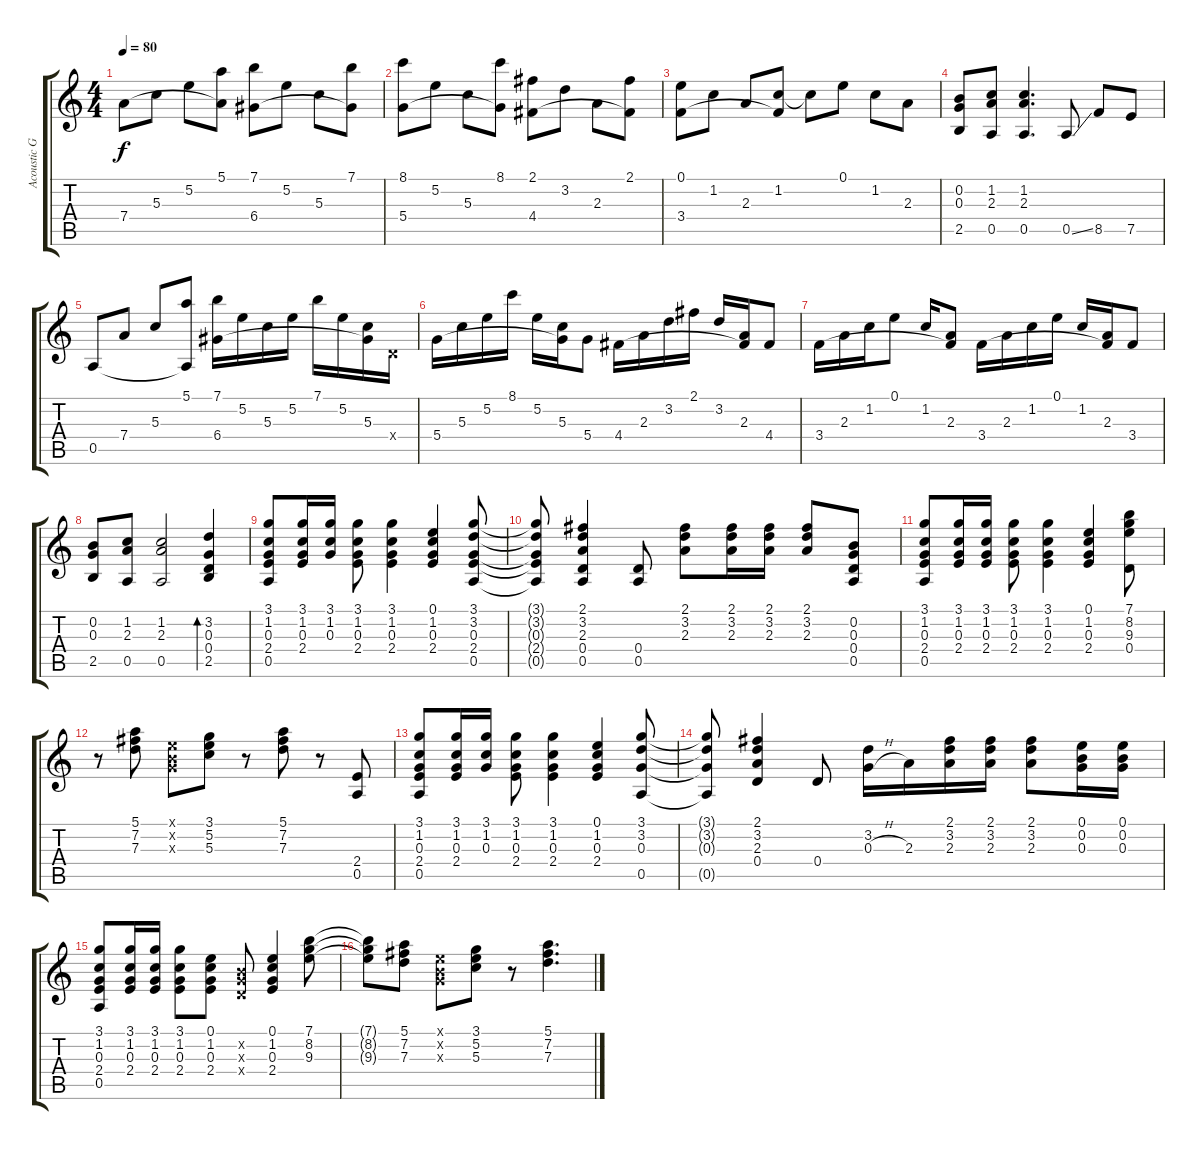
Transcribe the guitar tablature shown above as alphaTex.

\track ("Acoustic Gutar - Jimmy Page" "Acoustic G") {instrument acousticguitarsteel}
\staff {score tabs}
\tuning (E4 B3 G3 D3 A2 E2) {hide}
\ts (4 4)
\tempo 80
\clef g2
\ks c
7.4.8{dy f} 5.3.8 5.2.8 (5.1 7.4{t}).8 (7.1 6.4).8 5.2.8 5.3.8 (7.1 6.4{t}).8 |
(8.1 5.4).8 5.2.8 5.3.8 (8.1 5.4{t}).8 (2.1 4.4).8 3.2.8 2.3.8 (2.1 4.4{t}).8 |
(0.1 3.4).8 1.2.8 2.3.8 (1.2 3.4{t}).8 1.2{t}.8 0.1.8 1.2.8 2.3.8 |
(0.2 0.3 2.5).8 (1.2 2.3 0.5).8 (1.2 2.3 0.5).4{d} 0.5{ss}.8 8.5.8 7.5.8 |
0.5.8 7.4.8 5.3.8 (5.1 0.5{t}).8 (7.1 6.4).16 5.2.16 5.3.16 5.2.16 7.1.16 5.2.16 (5.3 6.4{t}).16 0.4{x}.16 |
5.4.16 5.3.16 5.2.16 8.1.16 5.2.16 (5.3 5.4{t}).16 5.4.8 4.4.16 2.3.16 3.2.16 2.1.16 3.2.16 (2.3 4.4{t}).16 4.4.8 |
3.4.16 2.3.16 1.2.16 0.1.8 1.2.16 (2.3 3.4{t}).8 3.4.16 2.3.16 1.2.16 0.1.16 1.2.16 (2.3 3.4{t}).16 3.4.8 |
(0.2 0.3 2.5).8 (1.2 2.3 0.5).8 (1.2 2.3 0.5).2 (3.2 0.3 0.4 2.5).4{bd 60} |
(3.1 1.2 0.3 2.4 0.5).8 (3.1 1.2 0.3 2.4).16 (3.1 1.2 0.3).16 (3.1 1.2 0.3 2.4).8 (3.1 1.2 0.3 2.4).4 (0.1 1.2 0.3 2.4).4 (3.1 3.2 0.3 2.4 0.5).8 |
(3.1{t} 3.2{t} 0.3{t} 2.4{t} 0.5{t}).8 (2.1 3.2 2.3 0.4 0.5).4 (0.4 0.5).8 (2.1 3.2 2.3).8 (2.1 3.2 2.3).16 (2.1 3.2 2.3).16 (2.1 3.2 2.3).8 (0.2 0.3 0.4 0.5).8 |
(3.1 1.2 0.3 2.4 0.5).8 (3.1 1.2 0.3 2.4).16 (3.1 1.2 0.3 2.4).16 (3.1 1.2 0.3 2.4).8 (3.1 1.2 0.3 2.4).4 (0.1 1.2 0.3 2.4).4 (7.1 8.2 9.3 0.4).8 |
r.8 (5.1 7.2 7.3).8 (0.1{x} 0.2{x} 0.3{x}).8 (3.1 5.2 5.3).8 r.8 (5.1 7.2 7.3).8 r.8 (2.4 0.5).8 |
(3.1 1.2 0.3 2.4 0.5).8 (3.1 1.2 0.3 2.4).16 (3.1 1.2 0.3).16 (3.1 1.2 0.3 2.4).8 (3.1 1.2 0.3 2.4).4 (0.1 1.2 0.3 2.4).4 (3.1 3.2 0.3 0.5).8 |
(3.1{t} 3.2{t} 0.3{t} 0.5{t}).8 (2.1 3.2 2.3 0.4).4 0.4.8 (3.2 0.3{h}).16 2.3.16 (2.1 3.2 2.3).16 (2.1 3.2 2.3).16 (2.1 3.2 2.3).8 (0.1 0.2 0.3).16 (0.1 0.2 0.3).16 |
(3.1 1.2 0.3 2.4 0.5).8 (3.1 1.2 0.3 2.4).16 (3.1 1.2 0.3 2.4).16 (3.1 1.2 0.3 2.4).8 (0.1 1.2 0.3 2.4).8 (0.2{x} 0.3{x} 0.4{x}).8 (0.1 1.2 0.3 2.4).4 (7.1 8.2 9.3).8 |
(7.1{t} 8.2{t} 9.3{t}).8 (5.1 7.2 7.3).8 (0.1{x} 0.2{x} 0.3{x}).8 (3.1 5.2 5.3).8 r.8 (5.1 7.2 7.3).4{d}
